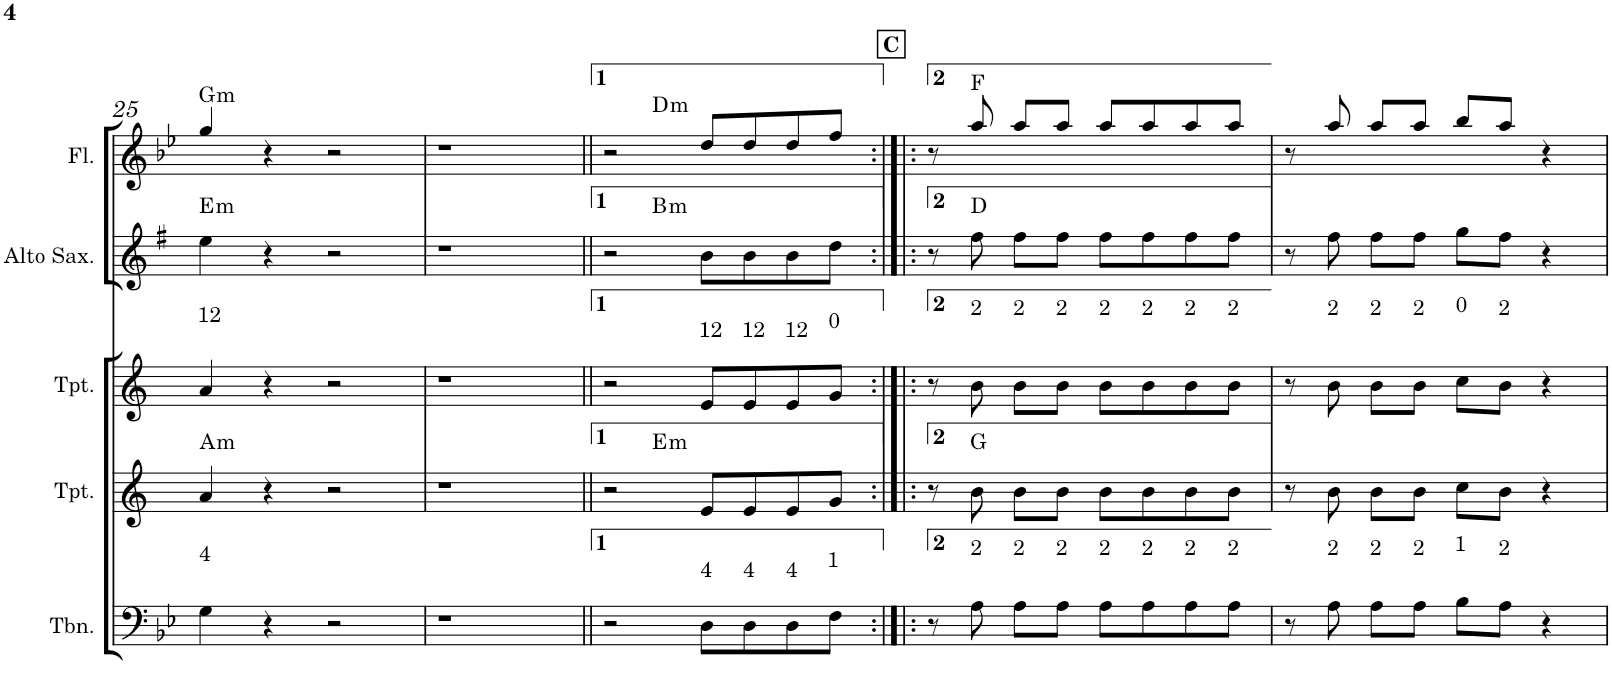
**kern	**kern	**harte	**kern	**kern	**harte	**kern	**harte
*part5	*part4	*part4	*part3	*part2	*part2	*part1	*part1
*staff5	*staff4	*	*staff3	*staff2	*	*staff1	*
*I"C clavF	*I"Bb	*	*I"Bb - Pirata	*I"Eb	*	*I"C clavG	*
!!LO:PB:g=z
*clefF4	*clefG2	*	*clefG2	*clefG2	*	*clefG2	*
*	*Trd1c2	*	*Trd1c2	*Trd5c9	*	*	*
*k[b-e-]	*k[]	*	*k[]	*k[f#]	*	*k[b-e-]	*
*B-:	*	*	*	*G:	*	*B-:	*
*M4/4	*M4/4	*	*M4/4	*M4/4	*	*M4/4	*
=25	=25	=25	=25	=25	=25	=25	=25
!	!	!	!LO:TX:a:t=12	!	!	!	!
!LO:TX:a:t=4	!	!LO:H:kt=m	!	!	!LO:H:kt=m	!	!LO:H:kt=m
4G\	4a/	A:min	4a/	4ee\	E:min	4gg/	G:min
4r	4r	.	4r	4r	.	4r	.
2r	2r	.	2r	2r	.	2r	.
=26	=26	=26	=26	=26	=26	=26	=26
1r	1r	.	1r	1r	.	1r	.
=27||	=27||	=27||	=27||	=27||	=27||	=27||	=27||
*	*^	*	*	*^	*	*^	*
2r	2r	4ryy	.	2r	2r	4ryy	.	2r	4ryy	.
!	!	!	!LO:H:kt=m	!	!	!	!LO:H:kt=m	!	!	!LO:H:kt=m
.	.	2.ryy	E:min	.	.	2.ryy	B:min	.	2.ryy	D:min
!	!	!	!	!LO:TX:a:t=12	!	!	!	!	!	!
!LO:TX:a:t=4	!	!	!	!	!	!	!	!	!	!
8D\L	8e/L	.	.	8e/L	8b\L	.	.	8dd/L	.	.
!	!	!	!	!LO:TX:a:t=12	!	!	!	!	!	!
!LO:TX:a:t=4	!	!	!	!	!	!	!	!	!	!
8D\	8e/	.	.	8e/	8b\	.	.	8dd/	.	.
!	!	!	!	!LO:TX:a:t=12	!	!	!	!	!	!
!LO:TX:a:t=4	!	!	!	!	!	!	!	!	!	!
8D\	8e/	.	.	8e/	8b\	.	.	8dd/	.	.
!	!	!	!	!LO:TX:a:t=0	!	!	!	!	!	!
!LO:TX:a:t=1	!	!	!	!	!	!	!	!	!	!
8F\J	8g/J	.	.	8g/J	8dd\J	.	.	8ff/J	.	.
*	*	*	*	*	*v	*v	*	*	*	*
*	*v	*v	*	*	*	*	*v	*v	*
!!LO:REH:place=s1:a:B:cj:t=C
=28:|!|:	=28:|!|:	=28:|!|:	=28:|!|:	=28:|!|:	=28:|!|:	=28:|!|:	=28:|!|:
8r	8r	.	8r	8r	.	8r	.
!	!	!	!LO:TX:a:t=2	!	!	!	!
!LO:TX:a:t=2	!	!	!	!	!	!	!
8A\	8b\	G:maj	8b\	8ff#\	D:maj	8aa/	F:maj
!	!	!	!LO:TX:a:t=2	!	!	!	!
!LO:TX:a:t=2	!	!	!	!	!	!	!
8A\L	8b\L	.	8b\L	8ff#\L	.	8aa/L	.
!	!	!	!LO:TX:a:t=2	!	!	!	!
!LO:TX:a:t=2	!	!	!	!	!	!	!
8A\J	8b\J	.	8b\J	8ff#\J	.	8aa/J	.
!	!	!	!LO:TX:a:t=2	!	!	!	!
!LO:TX:a:t=2	!	!	!	!	!	!	!
8A\L	8b\L	.	8b\L	8ff#\L	.	8aa/L	.
!	!	!	!LO:TX:a:t=2	!	!	!	!
!LO:TX:a:t=2	!	!	!	!	!	!	!
8A\	8b\	.	8b\	8ff#\	.	8aa/	.
!	!	!	!LO:TX:a:t=2	!	!	!	!
!LO:TX:a:t=2	!	!	!	!	!	!	!
8A\	8b\	.	8b\	8ff#\	.	8aa/	.
!	!	!	!LO:TX:a:t=2	!	!	!	!
!LO:TX:a:t=2	!	!	!	!	!	!	!
8A\J	8b\J	.	8b\J	8ff#\J	.	8aa/J	.
=29	=29	=29	=29	=29	=29	=29	=29
8r	8r	.	8r	8r	.	8r	.
!	!	!	!LO:TX:a:t=2	!	!	!	!
!LO:TX:a:t=2	!	!	!	!	!	!	!
8A\	8b\	.	8b\	8ff#\	.	8aa/	.
!	!	!	!LO:TX:a:t=2	!	!	!	!
!LO:TX:a:t=2	!	!	!	!	!	!	!
8A\L	8b\L	.	8b\L	8ff#\L	.	8aa/L	.
!	!	!	!LO:TX:a:t=2	!	!	!	!
!LO:TX:a:t=2	!	!	!	!	!	!	!
8A\J	8b\J	.	8b\J	8ff#\J	.	8aa/J	.
!	!	!	!LO:TX:a:t=0	!	!	!	!
!LO:TX:a:t=1	!	!	!	!	!	!	!
8B-\L	8cc\L	.	8cc\L	8gg\L	.	8bb-/L	.
!	!	!	!LO:TX:a:t=2	!	!	!	!
!LO:TX:a:t=2	!	!	!	!	!	!	!
8A\J	8b\J	.	8b\J	8ff#\J	.	8aa/J	.
4r	4r	.	4r	4r	.	4r	.
=	=	=	=	=	=	=	=
*-	*-	*-	*-	*-	*-	*-	*-
